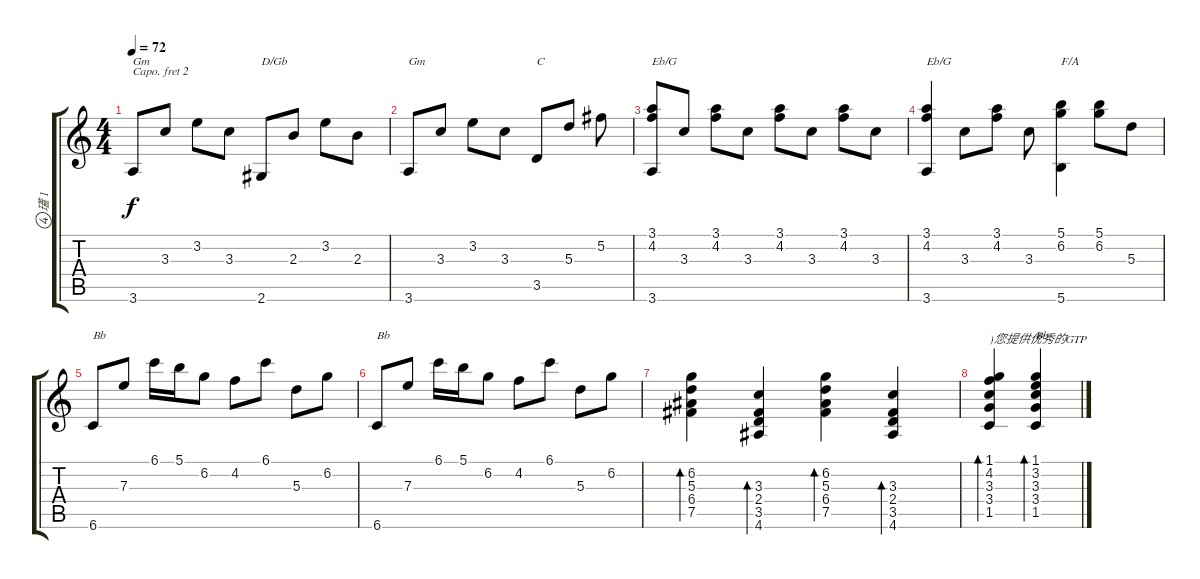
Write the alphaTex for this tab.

\track ("瓂 1" "瓂 1") {instrument acousticguitarsteel}
\staff {score tabs}
\capo 2
\tuning (E4 B3 G3 D3 A2 E2) {hide}
\ts (4 4)
\tempo 72
\clef g2
\ks c
3.6.8{txt "Gm" dy f} 3.3.8 3.2.8 3.3.8 2.6.8{txt "D/Gb"} 2.3.8 3.2.8 2.3.8 |
3.6.8{txt "Gm"} 3.3.8 3.2.8 3.3.8 3.5.8{txt "C"} 5.3.8 5.2.8 |
(3.1 4.2 3.6).8{txt "Eb/G"} 3.3.8 (3.1 4.2).8 3.3.8 (3.1 4.2).8 3.3.8 (3.1 4.2).8 3.3.8 |
(3.1 4.2 3.6).4{txt "Eb/G"} 3.3.8 (3.1 4.2).8 3.3.8 (5.1 6.2 5.6).4{txt "F/A"} (5.1 6.2).8{beam merge} 5.3.8 |
6.6.8{txt "Bb"} 7.3.8 6.1.16 5.1.16 6.2.8 4.2.8 6.1.8 5.3.8 6.2.8 |
6.6.8{txt "Bb"} 7.3.8 6.1.16 5.1.16 6.2.8 4.2.8 6.1.8 5.3.8 6.2.8 |
(6.2 5.3 6.4 7.5).4{bd 60} (3.3 2.4 3.5 4.6).4{bd 60} (6.2 5.3 6.4 7.5).4{bd 60} (3.3 2.4 3.5 4.6).4{bd 60} |
(1.1 4.2 3.3 3.4 1.5).4{bd 60 txt ")您提供优秀的GTP"} (1.1 3.2 3.3 3.4 1.5).4{bd 60 txt "Bb"}
